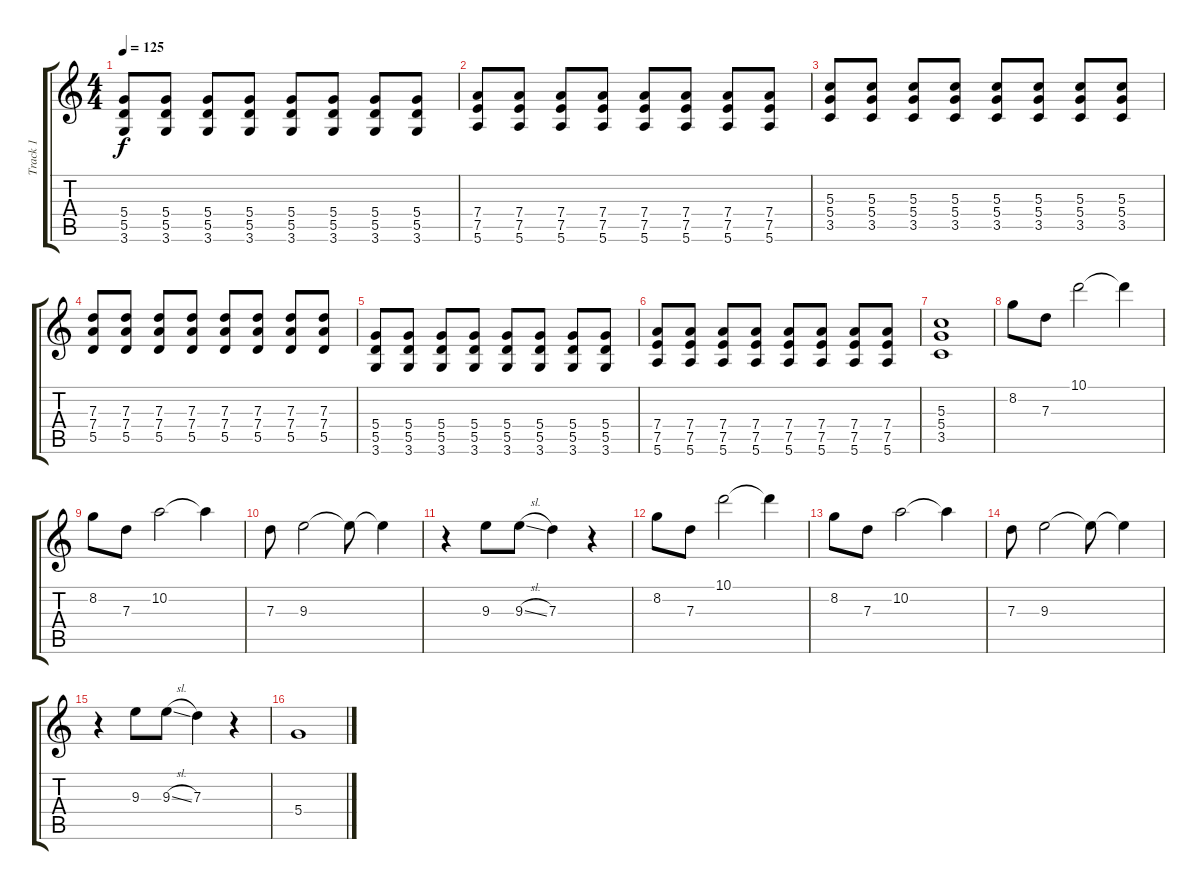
\track ("Track 1" "Track 1") {instrument overdrivenguitar}
\staff {score tabs}
\tuning (E4 B3 G3 D3 A2 E2) {hide}
\ts (4 4)
\tempo 125
\clef g2
\ks c
(5.4 5.5 3.6).8{dy f} (5.4 5.5 3.6).8 (5.4 5.5 3.6).8 (5.4 5.5 3.6).8 (5.4 5.5 3.6).8 (5.4 5.5 3.6).8 (5.4 5.5 3.6).8 (5.4 5.5 3.6).8 |
(7.4 7.5 5.6).8 (7.4 7.5 5.6).8 (7.4 7.5 5.6).8 (7.4 7.5 5.6).8 (7.4 7.5 5.6).8 (7.4 7.5 5.6).8 (7.4 7.5 5.6).8 (7.4 7.5 5.6).8 |
(5.3 5.4 3.5).8 (5.3 5.4 3.5).8 (5.3 5.4 3.5).8 (5.3 5.4 3.5).8 (5.3 5.4 3.5).8 (5.3 5.4 3.5).8 (5.3 5.4 3.5).8 (5.3 5.4 3.5).8 |
(7.3 7.4 5.5).8 (7.3 7.4 5.5).8 (7.3 7.4 5.5).8 (7.3 7.4 5.5).8 (7.3 7.4 5.5).8 (7.3 7.4 5.5).8 (7.3 7.4 5.5).8 (7.3 7.4 5.5).8 |
(5.4 5.5 3.6).8 (5.4 5.5 3.6).8 (5.4 5.5 3.6).8 (5.4 5.5 3.6).8 (5.4 5.5 3.6).8 (5.4 5.5 3.6).8 (5.4 5.5 3.6).8 (5.4 5.5 3.6).8 |
(7.4 7.5 5.6).8 (7.4 7.5 5.6).8 (7.4 7.5 5.6).8 (7.4 7.5 5.6).8 (7.4 7.5 5.6).8 (7.4 7.5 5.6).8 (7.4 7.5 5.6).8 (7.4 7.5 5.6).8 |
(5.3 5.4 3.5).1 |
8.2.8 7.3.8 10.1.2 10.1{t}.4 |
8.2.8 7.3.8 10.2.2 10.2{t}.4 |
7.3.8 9.3.2 9.3{t}.8 9.3{t}.4 |
r.4 9.3.8 9.3{sl}.8 7.3.4 r.4 |
8.2.8 7.3.8 10.1.2 10.1{t}.4 |
8.2.8 7.3.8 10.2.2 10.2{t}.4 |
7.3.8 9.3.2 9.3{t}.8 9.3{t}.4 |
r.4 9.3.8 9.3{sl}.8 7.3.4 r.4 |
5.4.1
